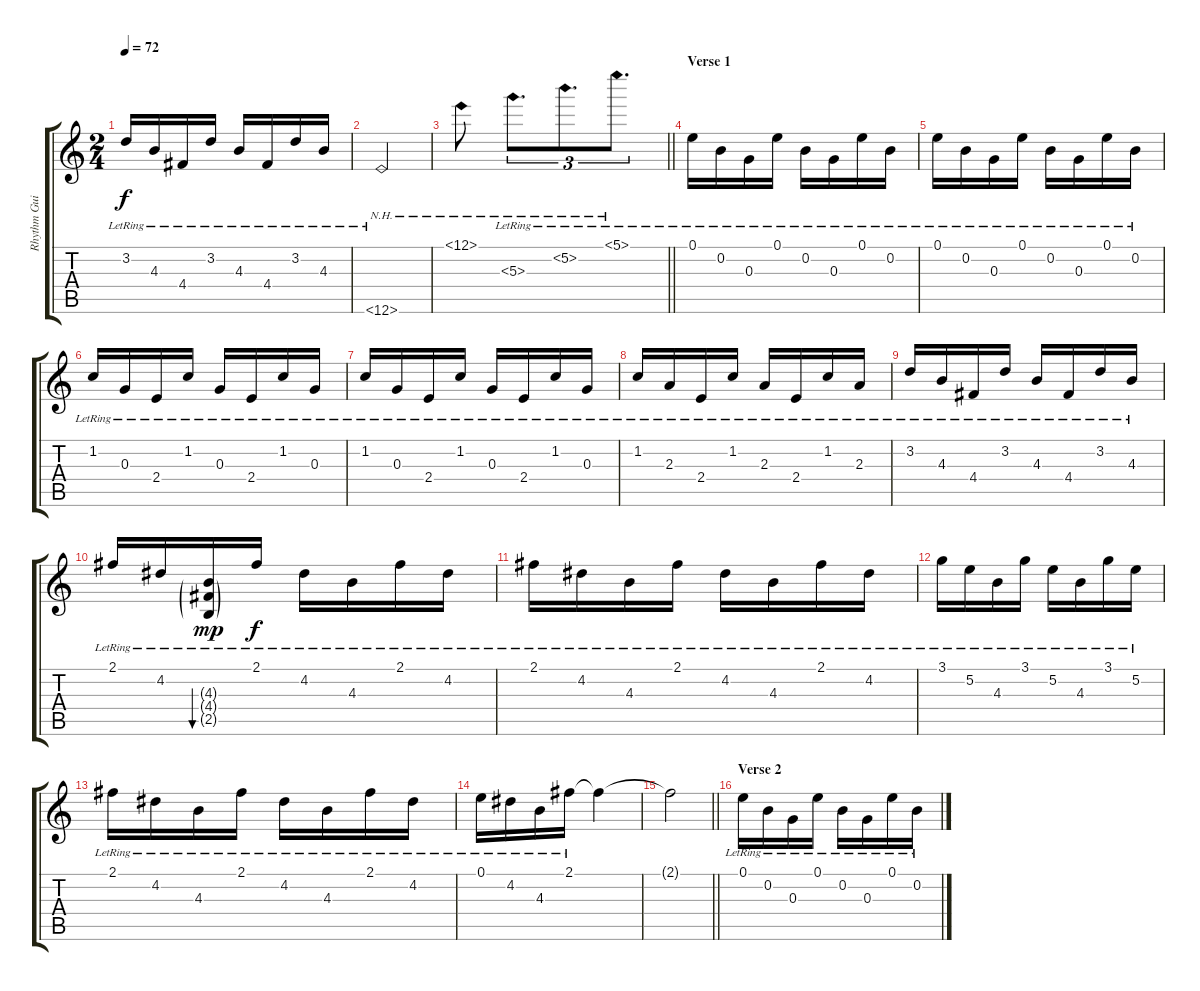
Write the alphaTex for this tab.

\track ("Rhythm Guitar" "Rhythm Gui") {instrument electricguitarclean}
\staff {score tabs}
\tuning (E4 B3 G3 D3 A2 E2) {hide}
\ts (2 4)
\tempo 72
\clef g2
\ks c
3.2{lr}.16{dy f} 4.3{lr}.16 4.4{lr}.16 3.2{lr}.16 4.3{lr}.16 4.4{lr}.16 3.2{lr}.16 4.3{lr}.16 |
12.6{nh lr}.2 |
\barLineRight lightlight
12.1{nh}.8 5.3{nh lr}.8{d tu (3 2)} 5.2{nh lr}.8{d tu (3 2)} 5.1{nh lr}.8{d tu (3 2)} |
\section ("" "Verse 1")
0.1{lr}.16 0.2{lr}.16 0.3{lr}.16 0.1{lr}.16 0.2{lr}.16 0.3{lr}.16 0.1{lr}.16 0.2{lr}.16 |
0.1{lr}.16 0.2{lr}.16 0.3{lr}.16 0.1{lr}.16 0.2{lr}.16 0.3{lr}.16 0.1{lr}.16 0.2{lr}.16 |
1.2{lr}.16 0.3{lr}.16 2.4{lr}.16 1.2{lr}.16 0.3{lr}.16 2.4{lr}.16 1.2{lr}.16 0.3{lr}.16 |
1.2{lr}.16 0.3{lr}.16 2.4{lr}.16 1.2{lr}.16 0.3{lr}.16 2.4{lr}.16 1.2{lr}.16 0.3{lr}.16 |
1.2{lr}.16 2.3{lr}.16 2.4{lr}.16 1.2{lr}.16 2.3{lr}.16 2.4{lr}.16 1.2{lr}.16 2.3{lr}.16 |
3.2{lr}.16 4.3{lr}.16 4.4{lr}.16 3.2{lr}.16 4.3{lr}.16 4.4{lr}.16 3.2{lr}.16 4.3{lr}.16 |
2.1{lr}.16 4.2{lr}.16 (4.3{g lr} 4.4{g lr} 2.5{g lr}).16{bu 120 dy mp} 2.1{lr}.16{dy f} 4.2{lr}.16 4.3{lr}.16 2.1{lr}.16 4.2{lr}.16 |
2.1{lr}.16 4.2{lr}.16 4.3{lr}.16 2.1{lr}.16 4.2{lr}.16 4.3{lr}.16 2.1{lr}.16 4.2{lr}.16 |
3.1{lr}.16 5.2{lr}.16 4.3{lr}.16 3.1{lr}.16 5.2{lr}.16 4.3{lr}.16 3.1{lr}.16 5.2{lr}.16 |
2.1{lr}.16 4.2{lr}.16 4.3{lr}.16 2.1{lr}.16 4.2{lr}.16 4.3{lr}.16 2.1{lr}.16 4.2{lr}.16 |
0.1{lr}.16 4.2{lr}.16 4.3{lr}.16 2.1{lr}.16 2.1{t}.4 |
\barLineRight lightlight
2.1{t}.2 |
\section ("" "Verse 2")
0.1{lr}.16 0.2{lr}.16 0.3{lr}.16 0.1{lr}.16 0.2{lr}.16 0.3{lr}.16 0.1{lr}.16 0.2{lr}.16
